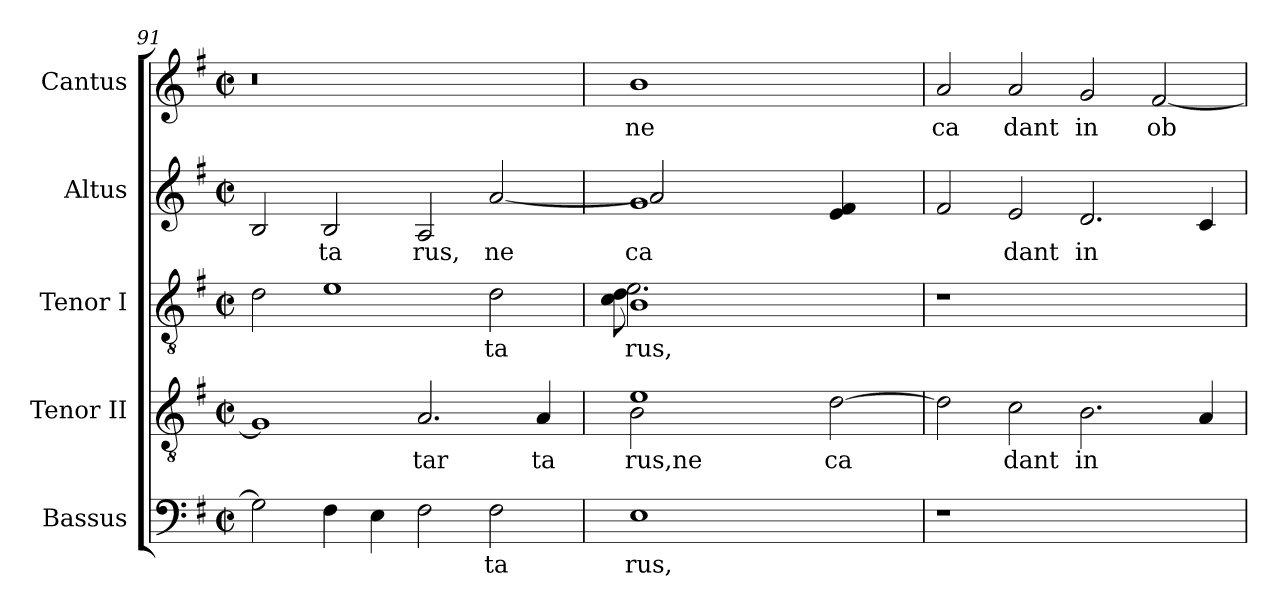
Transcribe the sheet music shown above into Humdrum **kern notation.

**kern	**text	**kern	**text	**kern	**text	**kern	**text	**kern	**text
*part5	*part5	*part4	*part4	*part3	*part3	*part2	*part2	*part1	*part1
*staff5	*staff5	*staff4	*staff4	*staff3	*staff3	*staff2	*staff2	*staff1	*staff1
*I"Bassus	*	*I"Tenor II	*	*I"Tenor I	*	*I"Altus	*	*I"Cantus	*
*I'B	*	*I'T II	*	*I'T I	*	*I'A	*	*I'C	*
!!LO:PB:g=z
*clefF4	*	*clefGv2	*	*clefGv2	*	*clefG2	*	*clefG2	*
*k[f#]	*	*k[f#]	*	*k[f#]	*	*k[f#]	*	*k[f#]	*
*G:	*	*G:	*	*G:	*	*G:	*	*G:	*
*M2/2	*	*M2/2	*	*M2/2	*	*M2/2	*	*M2/2	*
*met(c|)	*	*met(c|)	*	*met(c|)	*	*met(c|)	*	*met(c|)	*
=91	=91	=91	=91	=91	=91	=91	=91	=91	=91
!	!LO:LY:b:cj	!	!LO:LY:b:cj	!	!LO:LY:b:cj	!	!LO:LY:b:cj	!	!
2G\]	.	1G]	.	2d\	.	2B/	--	0r	.
!	!LO:LY:b:cj	!	!	!	!LO:LY:b:cj	!	!LO:LY:b:cj	!	!
4F#\	.	.	.	1e	.	2B/	-ta	.	.
!	!LO:LY:b:cj	!	!	!	!	!	!	!	!
4E\	.	.	.	.	.	.	.	.	.
!	!LO:LY:b:cj	!	!LO:LY:b:cj	!	!	!	!LO:LY:b:cj	!	!
2F#\	.	2.A/	tar	.	.	2A/	rus,	.	.
!	!LO:LY:b:cj	!	!	!	!LO:LY:b:cj	!	!LO:LY:b:cj	!	!
2F#\	ta	.	.	2d\	ta	[<2a/	ne	.	.
!	!	!	!LO:LY:b:cj	!	!	!	!	!	!
.	.	4A/	ta	.	.	.	.	.	.
=92	=92	=92	=92	=92	=92	=92	=92	=92	=92
!	!LO:LY:b:cj	!	!LO:LY:b:cj	!	!LO:LY:b:cj	!	!LO:LY:b:cj	!	!LO:LY:b:cj
*	*	*^	*	*^	*	*^	*	*	*
*	*	*	*	*	*	*^	*	*	*	*	*	*
1E	rus,	1e	2B\	rus,ne	1B	2.e\	8d\ 8c\	rus,	1g	2a/]	ca	1b	ne
.	.	.	.	.	.	.	2ryy	.	.	.	.	.	.
.	.	.	1ryy	.	.	.	.	.	.	4ryy	.	.	.
.	.	.	.	.	.	.	2..ryy	.	.	.	.	.	.
.	.	.	.	.	.	2ryy	.	.	.	2.ryy	.	.	.
!	!	!	!	!LO:LY:b:cj	!	!	!	!	!	!	!LO:LY:b:cj	!	!
2ryy	.	[>2d\	.	ca	2ryy	.	.	.	4f#/ 4e/	.	.	2ryy	.
.	.	.	.	.	.	4ryy	.	.	4ryy	.	.	.	.
*	*	*v	*v	*	*	*	*	*	*v	*v	*	*	*
*	*	*	*	*	*v	*v	*	*	*	*	*
=93	=93	=93	=93	=93	=93	=93	=93	=93	=93	=93
!	!	!	!LO:LY:b:cj	!	!	!	!	!LO:LY:b:cj	!	!LO:LY:b:cj
*	*	*	*	*v	*v	*	*	*	*	*
1r	.	2d\]	.	1r	.	2f#/	.	2a/	ca
!	!	!	!LO:LY:b:cj	!	!	!	!LO:LY:b:cj	!	!LO:LY:b:cj
.	.	2c\	dant	.	.	2e/	dant	2a/	dant
!	!	!	!LO:LY:b:cj	!	!	!	!LO:LY:b:cj	!	!LO:LY:b:cj
1ryy	.	2.B\	in	1ryy	.	2.d/	in	2g/	in
!	!	!	!	!	!	!	!	!	!LO:LY:b:cj
.	.	.	.	.	.	.	.	[<2f#/	ob
!	!	!	!LO:LY:b:cj	!	!	!	!LO:LY:b:cj	!	!
.	.	4A/	.	.	.	4c/	.	.	.
=	=	=	=	=	=	=	=	=	=
*-	*-	*-	*-	*-	*-	*-	*-	*-	*-
